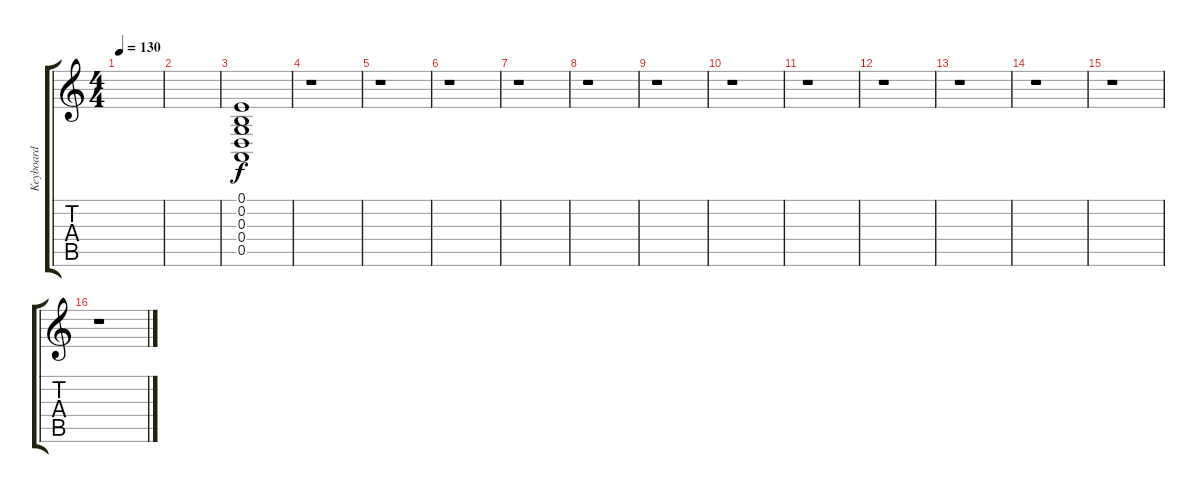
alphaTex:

\track ("Keyboard" "Keyboard") {instrument electricgrandpiano}
\staff {score tabs}
\tuning (E4 B3 G3 D3 A2 E2) {hide}
\ts (4 4)
\tempo 130
\clef g2
\ks c
|
|
(0.1 0.2 0.3 0.4 0.5).1 |
r.1 |
r.1 |
r.1 |
r.1 |
r.1 |
r.1 |
r.1 |
r.1 |
r.1 |
r.1 |
r.1 |
r.1 |
r.1
